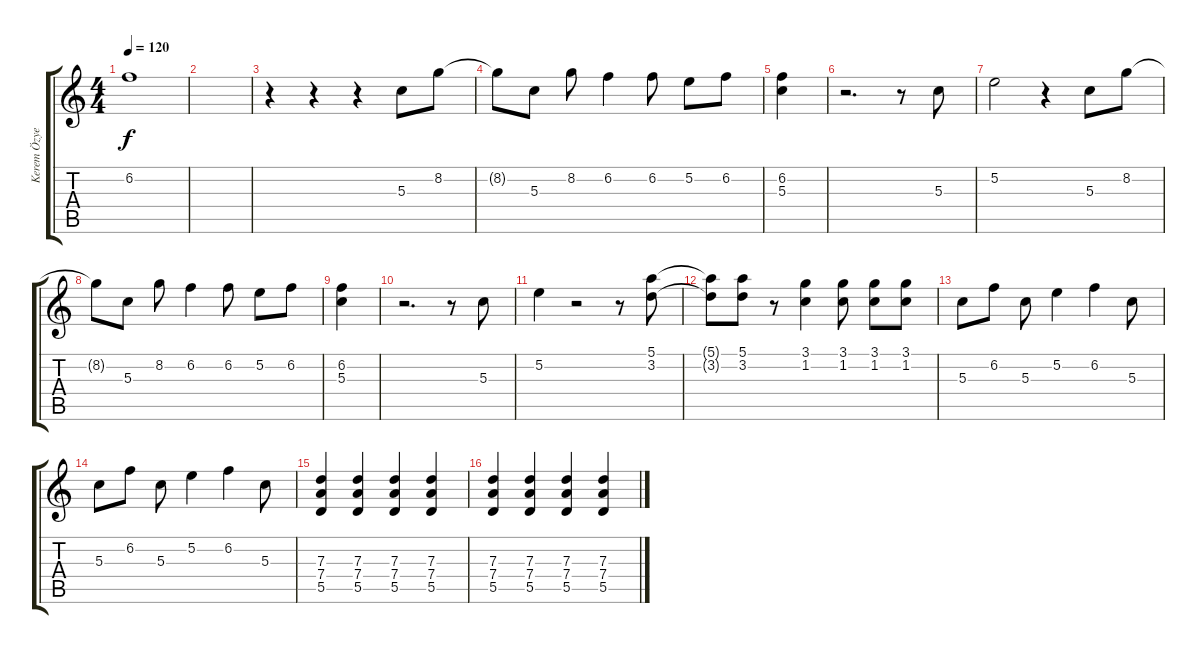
\track ("Kerem Özyeğen" "Kerem Özye") {instrument overdrivenguitar}
\staff {score tabs}
\tuning (E4 B3 G3 D3 A2 E2) {hide}
\ts (4 4)
\tempo 120
\clef g2
\ks c
6.2.1{dy f} |
|
r.4 r.4 r.4 5.3.8 8.2.8 |
8.2{t}.8 5.3.8 8.2.8 6.2.4 6.2.8 5.2.8 6.2.8 |
(6.2 5.3).4 |
r.2{d} r.8 5.3.8 |
5.2.2 r.4 5.3.8 8.2.8 |
8.2{t}.8 5.3.8 8.2.8 6.2.4 6.2.8 5.2.8 6.2.8 |
(6.2 5.3).4 |
r.2{d} r.8 5.3.8 |
5.2.4 r.2 r.8 (5.1 3.2).8 |
(5.1{t} 3.2{t}).8 (5.1 3.2).8 r.8 (3.1 1.2).4 (3.1 1.2).8 (3.1 1.2).8 (3.1 1.2).8 |
5.3.8 6.2.8 5.3.8 5.2.4 6.2.4 5.3.8 |
5.3.8 6.2.8 5.3.8 5.2.4 6.2.4 5.3.8 |
(7.3 7.4 5.5).4 (7.3 7.4 5.5).4 (7.3 7.4 5.5).4 (7.3 7.4 5.5).4 |
(7.3 7.4 5.5).4 (7.3 7.4 5.5).4 (7.3 7.4 5.5).4 (7.3 7.4 5.5).4
